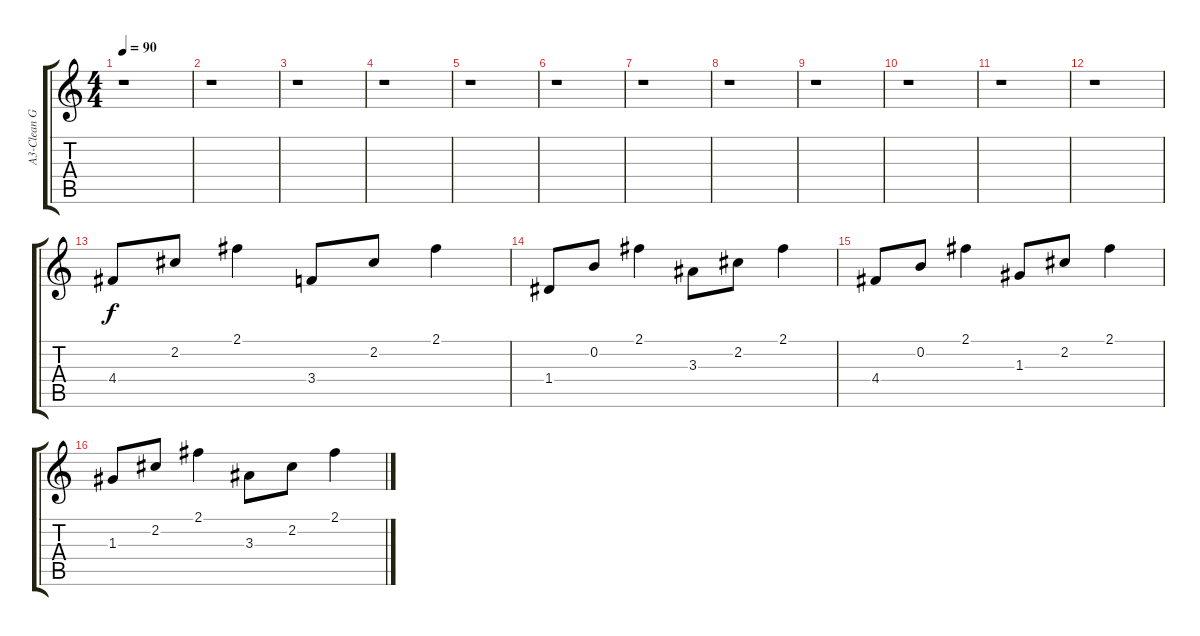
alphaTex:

\track ("A3-Clean Gt.   " "A3-Clean G") {instrument electricguitarclean}
\staff {score tabs}
\tuning (E4 B3 G3 D3 A2 E2) {hide}
\ts (4 4)
\tempo 90
\clef g2
\ks c
r.1{dy f} |
r.1 |
r.1 |
r.1 |
r.1 |
r.1 |
r.1 |
r.1 |
r.1 |
r.1 |
r.1 |
r.1 |
4.4.8 2.2.8 2.1.4 3.4.8 2.2.8 2.1.4 |
1.4.8 0.2.8 2.1.4 3.3.8 2.2.8 2.1.4 |
4.4.8 0.2.8 2.1.4 1.3.8 2.2.8 2.1.4 |
1.3.8 2.2.8 2.1.4 3.3.8 2.2.8 2.1.4
